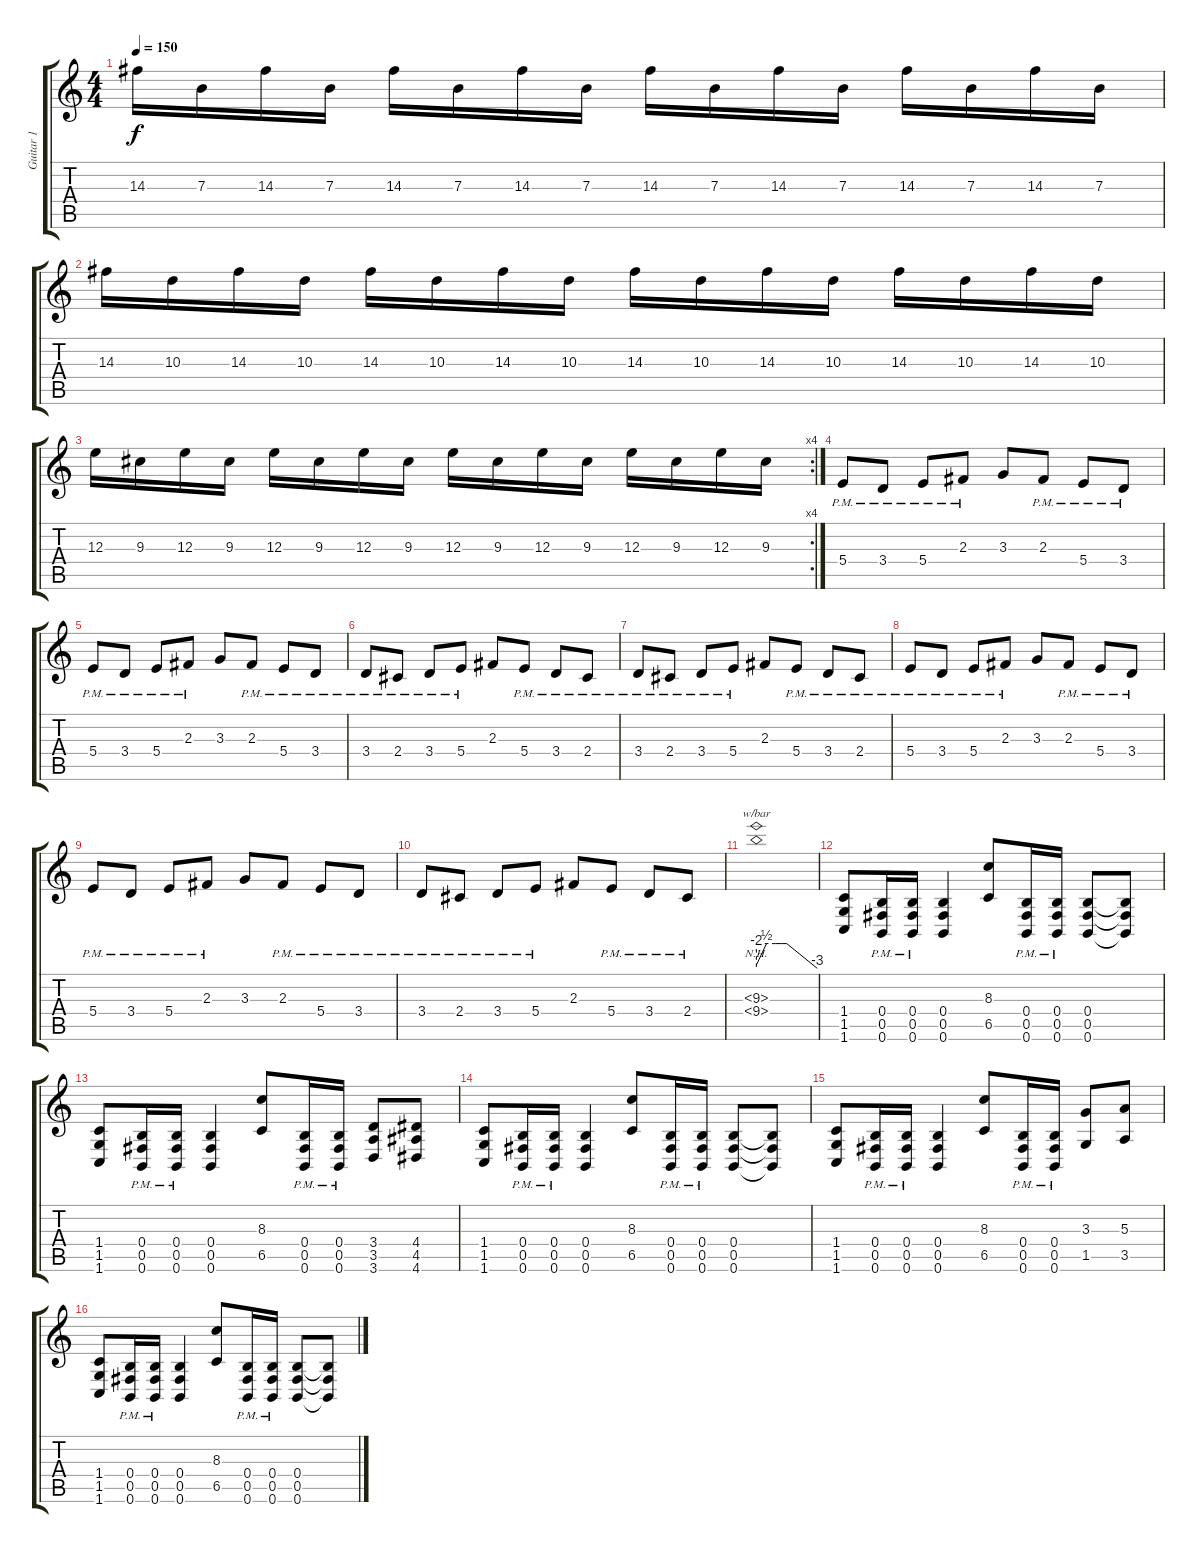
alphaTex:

\track ("Guitar 1" "Guitar 1") {instrument distortionguitar}
\staff {score tabs}
\tuning (Db4 Ab3 E3 B2 Gb2 B1) {hide}
\ts (4 4)
\tempo 150
\clef g2
\ks c
14.3.16{dy f} 7.3.16 14.3.16 7.3.16 14.3.16 7.3.16 14.3.16 7.3.16 14.3.16 7.3.16 14.3.16 7.3.16 14.3.16 7.3.16 14.3.16 7.3.16 |
14.3.16 10.3.16 14.3.16 10.3.16 14.3.16 10.3.16 14.3.16 10.3.16 14.3.16 10.3.16 14.3.16 10.3.16 14.3.16 10.3.16 14.3.16 10.3.16 |
\rc 4
12.3.16 9.3.16 12.3.16 9.3.16 12.3.16 9.3.16 12.3.16 9.3.16 12.3.16 9.3.16 12.3.16 9.3.16 12.3.16 9.3.16 12.3.16 9.3.16 |
5.4{pm}.8 3.4{pm}.8 5.4{pm}.8 2.3{pm}.8 3.3.8 2.3{pm}.8 5.4{pm}.8 3.4{pm}.8 |
5.4{pm}.8 3.4{pm}.8 5.4{pm}.8 2.3{pm}.8 3.3.8 2.3{pm}.8 5.4{pm}.8 3.4{pm}.8 |
3.4{pm}.8 2.4{pm}.8 3.4{pm}.8 5.4{pm}.8 2.3.8 5.4{pm}.8 3.4{pm}.8 2.4{pm}.8 |
3.4{pm}.8 2.4{pm}.8 3.4{pm}.8 5.4{pm}.8 2.3.8 5.4{pm}.8 3.4{pm}.8 2.4{pm}.8 |
5.4{pm}.8 3.4{pm}.8 5.4{pm}.8 2.3{pm}.8 3.3.8 2.3{pm}.8 5.4{pm}.8 3.4{pm}.8 |
5.4{pm}.8 3.4{pm}.8 5.4{pm}.8 2.3{pm}.8 3.3.8 2.3{pm}.8 5.4{pm}.8 3.4{pm}.8 |
3.4{pm}.8 2.4{pm}.8 3.4{pm}.8 5.4{pm}.8 2.3.8 5.4{pm}.8 3.4{pm}.8 2.4{pm}.8 |
(9.3{nh} 9.4{nh}).1{tbe (custom default 0 -8 10 2 19 2 25 2 30 2 60 -12)} |
(1.4 1.5 1.6).8 (0.4{pm} 0.5{pm} 0.6{pm}).16 (0.4{pm} 0.5{pm} 0.6{pm}).16 (0.4 0.5 0.6).4 (8.3 6.5).8 (0.4{pm} 0.5{pm} 0.6{pm}).16 (0.4{pm} 0.5{pm} 0.6{pm}).16 (0.4 0.5 0.6).8 (0.4{t} 0.5{t} 0.6{t}).8 |
(1.4 1.5 1.6).8 (0.4{pm} 0.5{pm} 0.6{pm}).16 (0.4{pm} 0.5{pm} 0.6{pm}).16 (0.4 0.5 0.6).4 (8.3 6.5).8 (0.4{pm} 0.5{pm} 0.6{pm}).16 (0.4{pm} 0.5{pm} 0.6{pm}).16 (3.4 3.5 3.6).8 (4.4 4.5 4.6).8 |
(1.4 1.5 1.6).8 (0.4{pm} 0.5{pm} 0.6{pm}).16 (0.4{pm} 0.5{pm} 0.6{pm}).16 (0.4 0.5 0.6).4 (8.3 6.5).8 (0.4{pm} 0.5{pm} 0.6{pm}).16 (0.4{pm} 0.5{pm} 0.6{pm}).16 (0.4 0.5 0.6).8 (0.4{t} 0.5{t} 0.6{t}).8 |
(1.4 1.5 1.6).8 (0.4{pm} 0.5{pm} 0.6{pm}).16 (0.4{pm} 0.5{pm} 0.6{pm}).16 (0.4 0.5 0.6).4 (8.3 6.5).8 (0.4{pm} 0.5{pm} 0.6{pm}).16 (0.4{pm} 0.5{pm} 0.6{pm}).16 (3.3 1.5).8 (5.3 3.5).8 |
(1.4 1.5 1.6).8 (0.4{pm} 0.5{pm} 0.6{pm}).16 (0.4{pm} 0.5{pm} 0.6{pm}).16 (0.4 0.5 0.6).4 (8.3 6.5).8 (0.4{pm} 0.5{pm} 0.6{pm}).16 (0.4{pm} 0.5{pm} 0.6{pm}).16 (0.4 0.5 0.6).8 (0.4{t} 0.5{t} 0.6{t}).8
